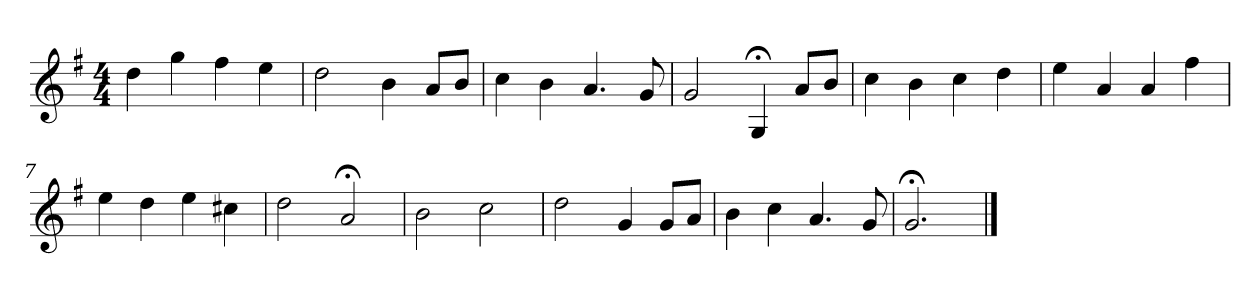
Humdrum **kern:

**kern
*part1
*staff1
*k[f#]
*G:
*M4/4
*MM120
=1
4dd
4gg
4ff#
4ee
=2
2dd
4b
8aL
8bJ
=3
4cc
4b
4.a
8g
=4
2g
4G;<
8aL
8bJ
=5
4cc
4b
4cc
4dd
=6
4ee
4a
4a
4ff#
=7
4ee
4dd
4ee
4cc#X
=8
2dd
2a;<
=9
2b
2cc
=10
2dd
4g
8gL
8aJ
=11
4b
4cc
4.a
8g
=12
2.g;<
==
*-
